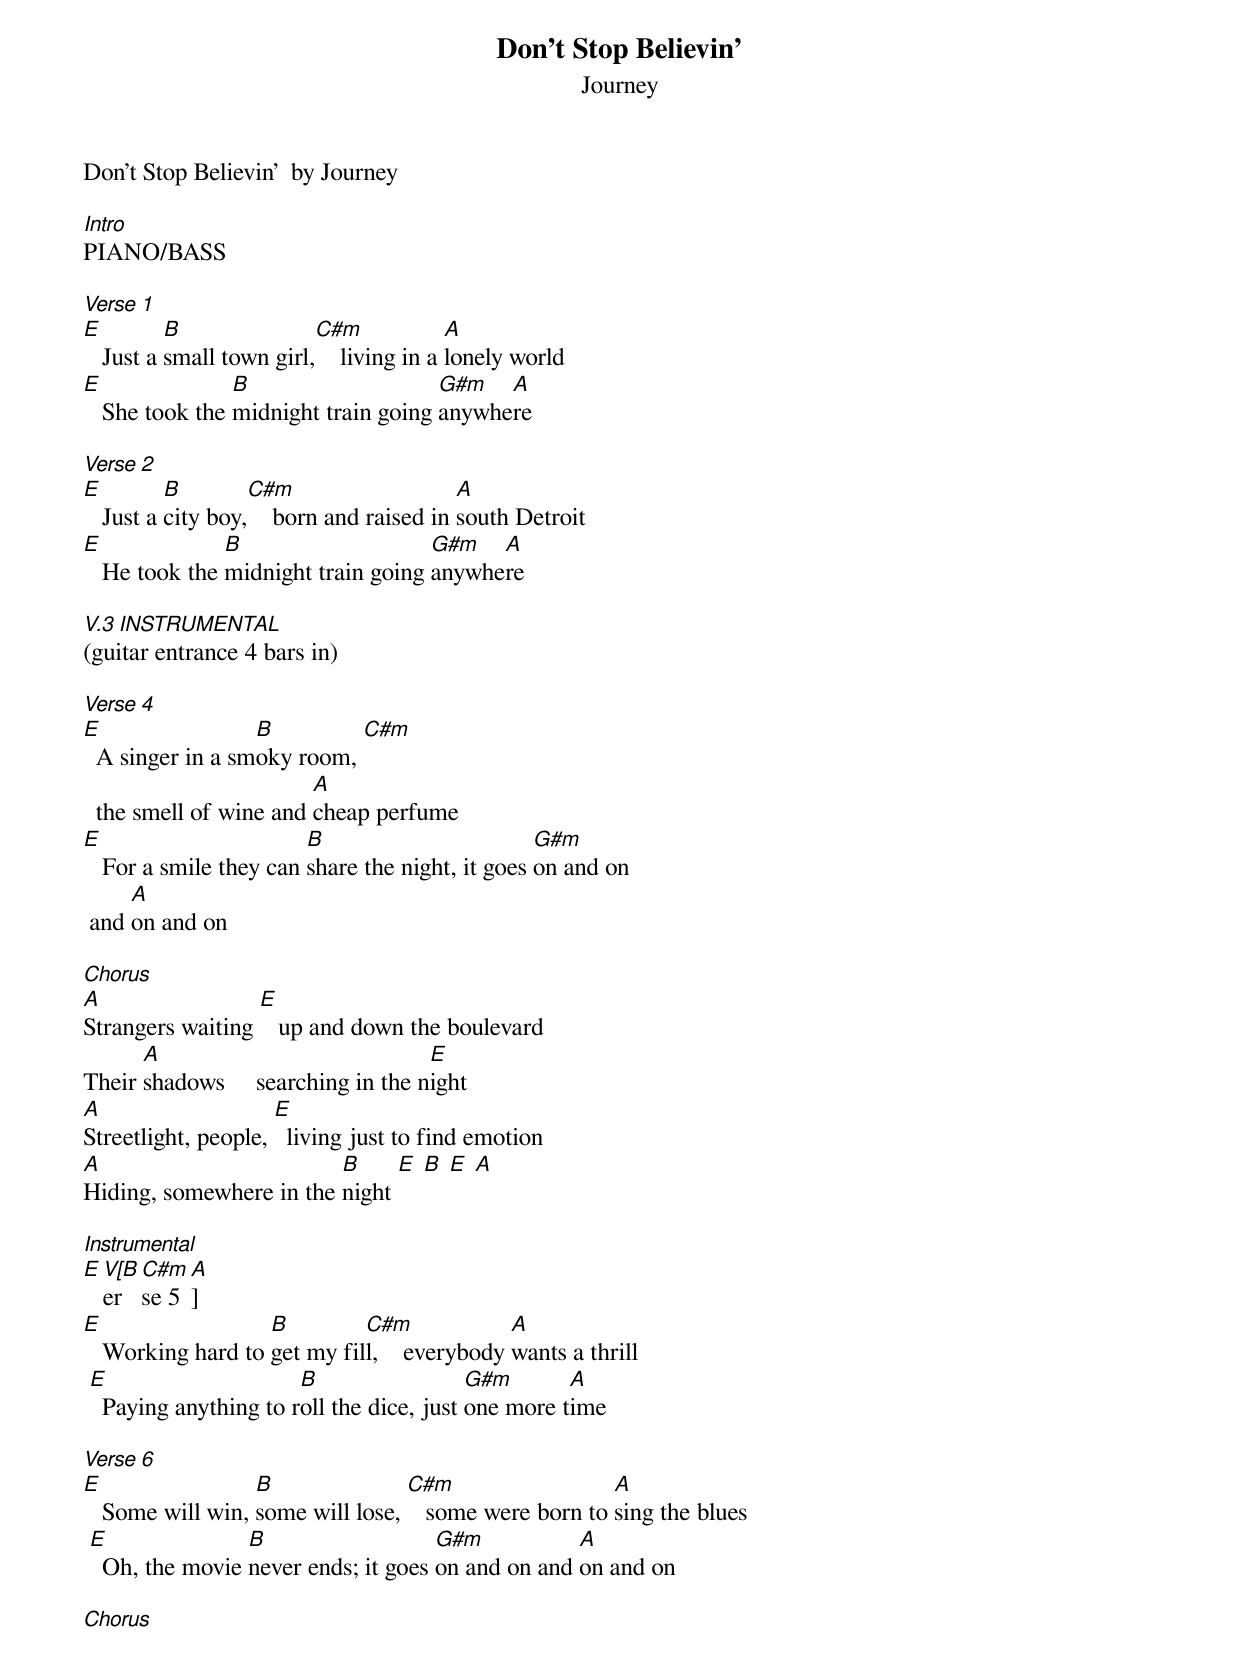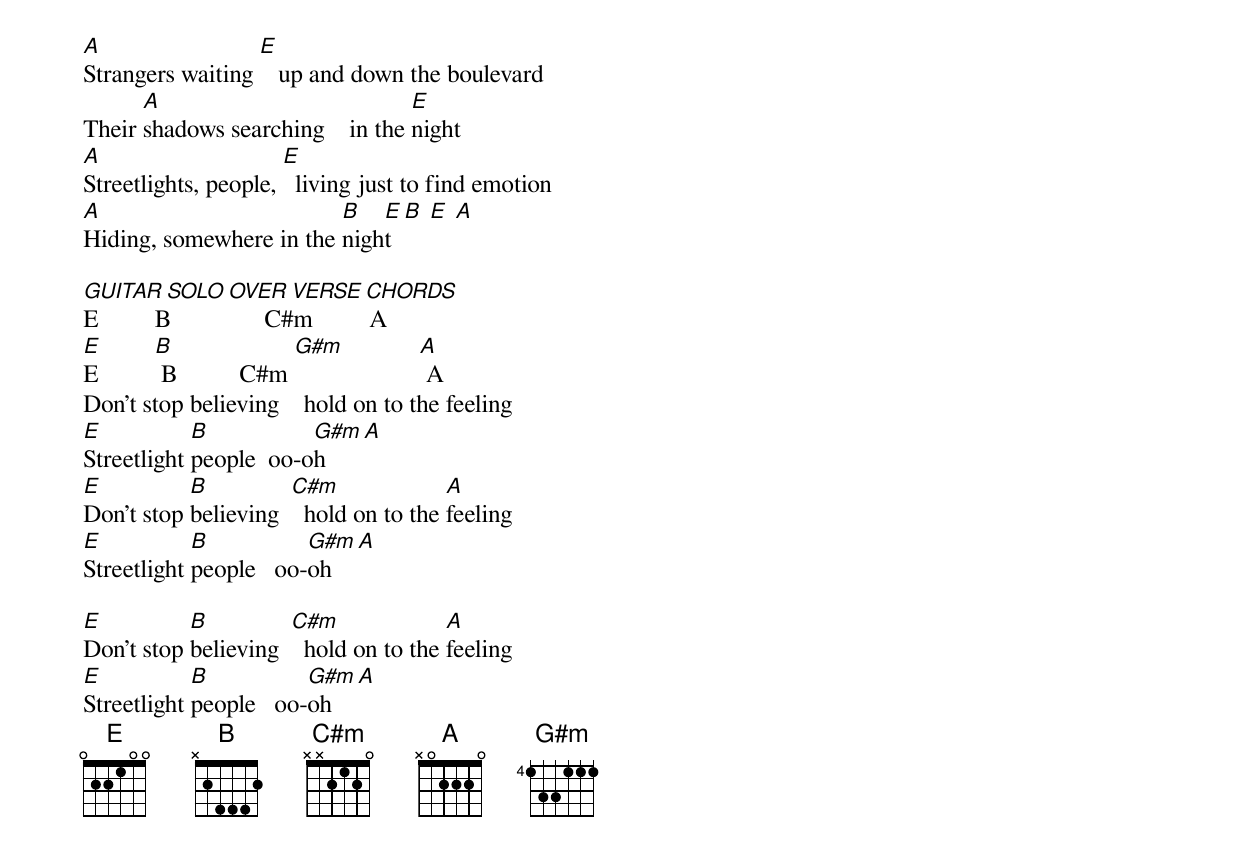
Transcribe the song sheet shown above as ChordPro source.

{title:Don't Stop Believin'}
{subtitle:Journey}
Don't Stop Believin'  by Journey

[Intro]
PIANO/BASS

[Verse 1]
[E]   Just a [B]small town girl,[C#m]    living in a [A]lonely world
[E]   She took the [B]midnight train going [G#m]anywhe[A]re

[Verse 2]
[E]   Just a [B]city boy,[C#m]    born and raised in [A]south Detroit
[E]   He took the [B]midnight train going [G#m]anywhe[A]re

[V.3 INSTRUMENTAL](guitar entrance 4 bars in)

[Verse 4]
[E]  A singer in a sm[B]oky room, [C#m]
  the smell of wine and [A]cheap perfume
[E]   For a smile they can [B]share the night, it goes [G#m]on and on
 and [A]on and on

[Chorus]
[A]Strangers waiting [E]   up and down the boulevard
Their [A]shadows     searching in the n[E]ight
[A]Streetlight, people, [E]  living just to find emotion
[A]Hiding, somewhere in the [B]night [E] [B] [E] [A]

[Instrumental]
[E][V[B]er[C#m]se 5[A]]
[E]   Working hard to [B]get my fil[C#m]l,    everybody [A]wants a thrill
 [E]  Paying anything to r[B]oll the dice, just [G#m]one more t[A]ime

[Verse 6]
[E]   Some will win, [B]some will lose, [C#m]   some were born to [A]sing the blues
 [E]  Oh, the movie [B]never ends; it goes [G#m]on and on and [A]on and on

[Chorus]
[A]Strangers waiting [E]   up and down the boulevard
Their [A]shadows searching    in the [E]night
[A]Streetlights, people, [E]  living just to find emotion
[A]Hiding, somewhere in the [B]nigh[E]t [B] [E] [A]

[GUITAR SOLO OVER VERSE CHORDS]
E         B               C#m         A
[E]E         [B] B          C#m [G#m]            [A] A
Don't stop believing    hold on to the feeling
[E]Streetlight [B]people  oo-o[G#m]h [A]
[E]Don't stop [B]believing  [C#m]  hold on to the [A]feeling
[E]Streetlight [B]people   oo-[G#m]oh [A]

[E]Don't stop [B]believing  [C#m]  hold on to the [A]feeling
[E]Streetlight [B]people   oo-[G#m]oh [A]
